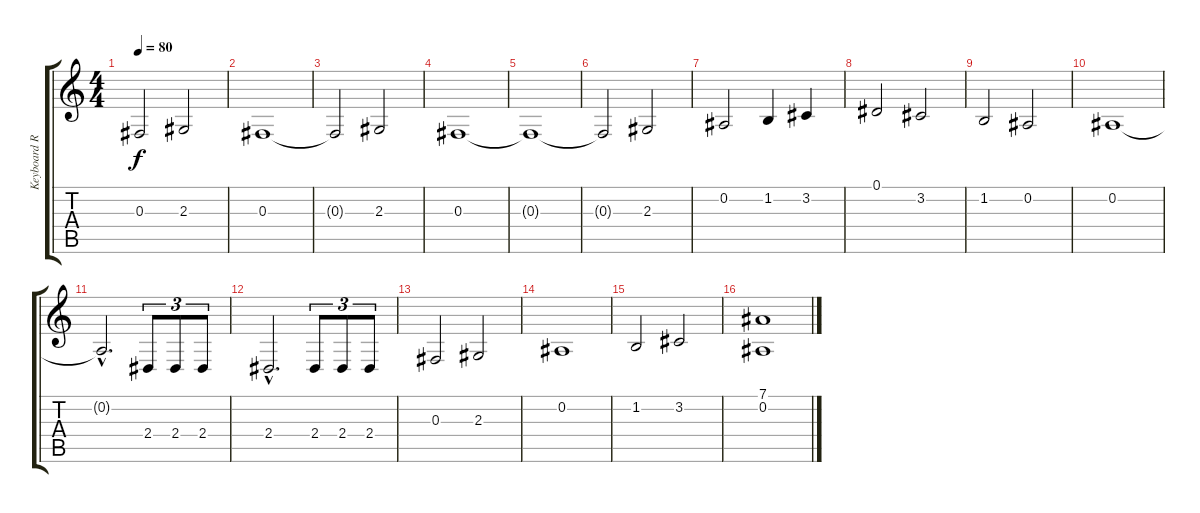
\track ("Keyboard Right" "Keyboard R") {instrument churchorgan}
\staff {score tabs}
\tuning (Eb4 Bb3 Gb3 Db3 Ab2 Eb2) {hide}
\ts (4 4)
\tempo 80
\clef g2
\ks c
0.3{t}.2{dy f} 2.3.2 |
0.3.1 |
0.3{t}.2 2.3.2 |
0.3.1 |
0.3{t}.1 |
0.3{t}.2 2.3.2 |
0.2.2 1.2.4 3.2.4 |
0.1.2 3.2.2 |
1.2.2 0.2.2 |
0.2.1 |
0.2{hac t}.2{d} 2.4.8{tu (3 2)} 2.4.8{tu (3 2)} 2.4.8{tu (3 2)} |
2.4{hac}.2{d} 2.4.8{tu (3 2)} 2.4.8{tu (3 2)} 2.4.8{tu (3 2)} |
0.3.2 2.3.2 |
0.2.1 |
1.2.2 3.2.2 |
(7.1 0.2).1
